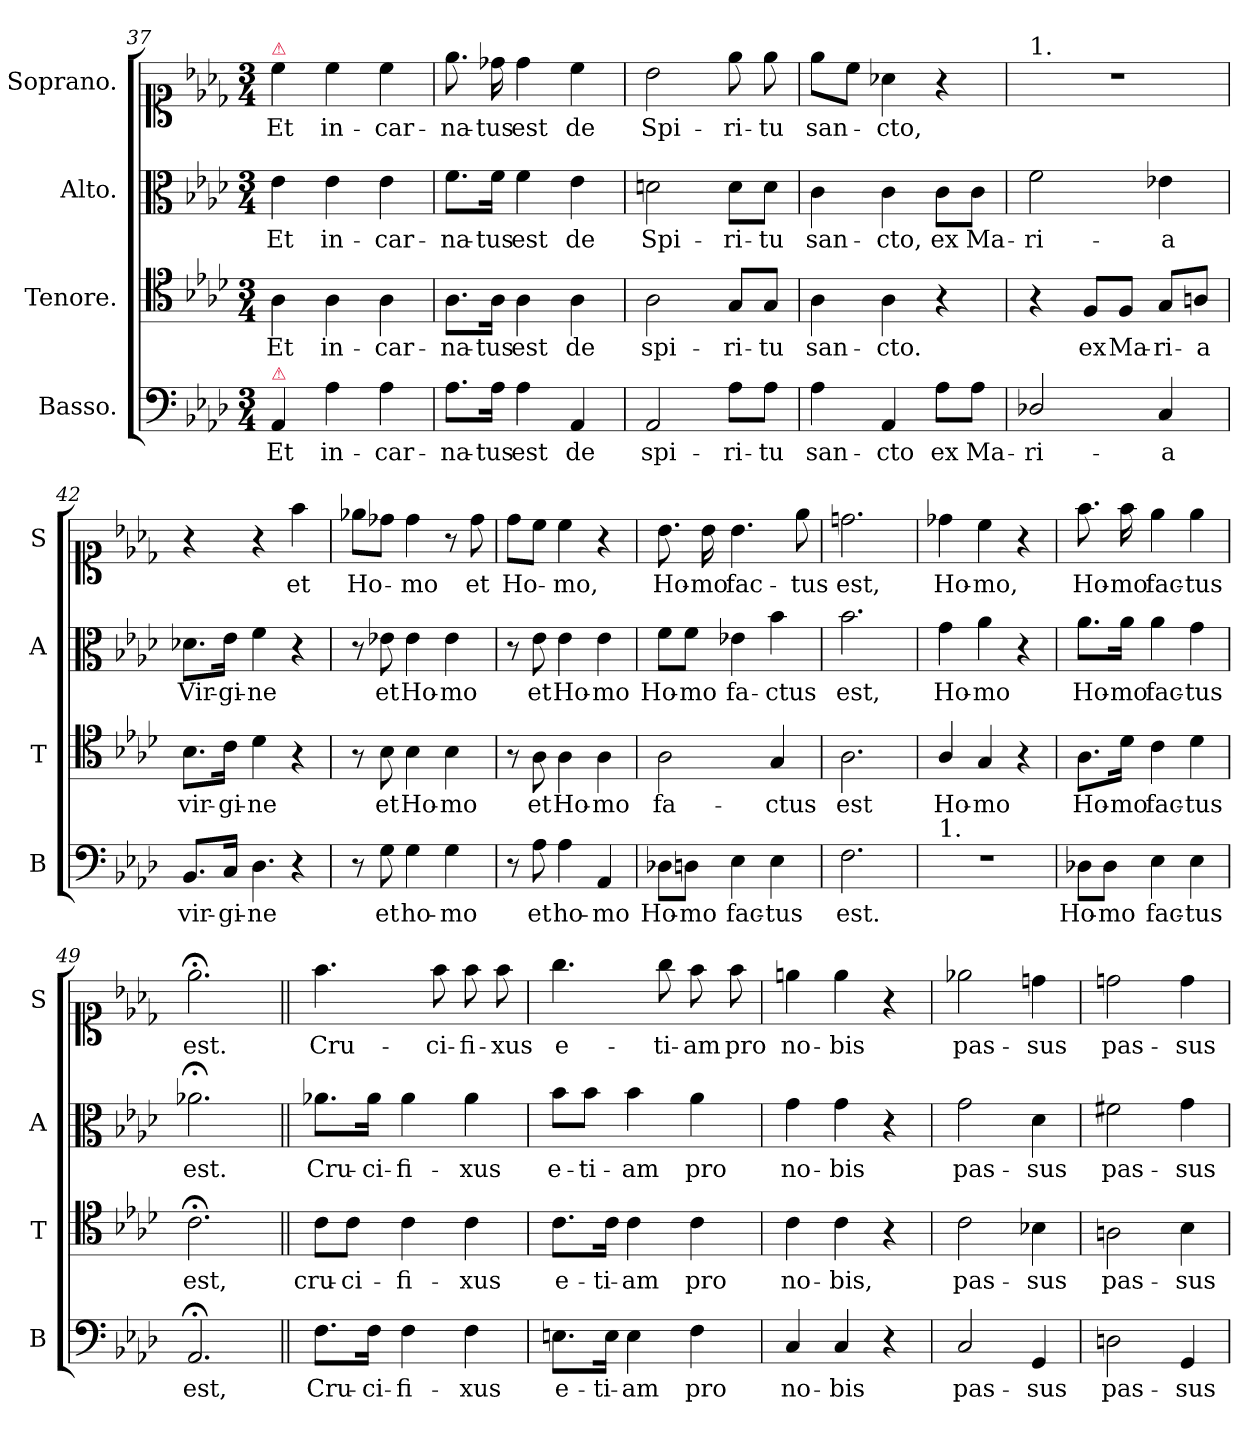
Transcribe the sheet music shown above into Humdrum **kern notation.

**kern	**text	**kern	**text	**kern	**text	**kern	**text
*part4	*part4	*part3	*part3	*part2	*part2	*part1	*part1
*staff4	*staff4	*staff3	*staff3	*staff2	*staff2	*staff1	*staff1
*I"Basso.	*	*I"Tenore.	*	*I"Alto.	*	*I"Soprano.	*
*I'B	*	*I'T	*	*I'A	*	*I'S	*
*clefF4	*	*clefC4	*	*clefC3	*	*clefC1	*
*k[b-e-a-d-]	*	*k[b-e-a-d-]	*	*k[b-e-a-d-]	*	*k[b-e-a-d-]	*
*A-:	*	*A-:	*	*A-:	*	*A-:	*
*M3/4	*	*M3/4	*	*M3/4	*	*M3/4	*
=37	=37	=37	=37	=37	=37	=37	=37
!	!	!	!	!	!	!LO:TX:a:color=crimson:t=⚠	!
!LO:TX:a:color=crimson:t=⚠	!	!	!	!	!	!	!
4AA-/	Et	4A-\	Et	4e-\	Et	4cc\	Et
4A-\	in-	4A-\	in-	4e-\	in-	4cc\	in-
4A-\	-car-	4A-\	-car-	4e-\	-car-	4cc\	-car-
=38	=38	=38	=38	=38	=38	=38	=38
8.A-\L	-na-	8.A-\L	-na-	8.f\L	-na-	8.ee-\	-na-
16A-\Jk	-tus	16A-\Jk	-tus	16f\Jk	-tus	16dd-X\	-tus
4A-\	est	4A-\	est	4f\	est	4dd-\	est
4AA-/	de	4A-\	de	4e-\	de	4cc\	de
=39	=39	=39	=39	=39	=39	=39	=39
2AA-/	spi-	2A-\	spi-	2dn\	Spi-	2b-\	Spi-
8A-\L	-ri-	8G/L	-ri-	8d\L	-ri-	8ee-\	-ri-
8A-\J	-tu	8G/J	-tu	8d\J	-tu	8ee-\	-tu
=40	=40	=40	=40	=40	=40	=40	=40
4A-\	san-	4A-\	san-	4c\	san-	8ee-\L	san-
.	.	.	.	.	.	8cc\J	.
4AA-/	-cto	4A-\	-cto.	4c\	-cto,	4a-X\	-cto,
8A-\L	ex	4r	.	8c\L	ex	4r	.
8A-\J	Ma-	.	.	8c\J	Ma-	.	.
=41	=41	=41	=41	=41	=41	=41	=41
!	!	!	!	!	!	!LO:TX:a:t=1.	!
2D-X/	-ri-	4r	.	2f\	-ri-	2.r	.
.	.	8F/L	ex	.	.	.	.
.	.	8F/J	Ma-	.	.	.	.
4C/	-a	8G/L	-ri-	4e-X\	-a	.	.
.	.	8An/J	-a	.	.	.	.
=42	=42	=42	=42	=42	=42	=42	=42
8.BB-/L	vir-	8.B-\L	vir-	8.d-X\L	Vir-	4r	.
16C/Jk	-gi-	16c\Jk	-gi-	16e-\Jk	-gi-	.	.
!LO:N:vis=4.	!	!	!	!	!	!	!
4D-\	-ne	4d-\	-ne	4f\	-ne	4r	.
4r	.	4r	.	4r	.	4ff\	et
=43	=43	=43	=43	=43	=43	=43	=43
8r	.	8r	.	8r	.	8ee-X\L	Ho-
8G\	et	8B-\	et	8e-X\	et	8dd-X\J	.
4G\	ho-	4B-\	Ho-	4e-\	Ho-	4dd-\	-mo
4G\	-mo	4B-\	-mo	4e-\	-mo	8r	.
.	.	.	.	.	.	8dd-\	et
=44	=44	=44	=44	=44	=44	=44	=44
8r	.	8r	.	8r	.	8dd-\L	Ho-
8A-\	et	8A-\	et	8e-\	et	8cc\J	.
4A-\	ho-	4A-\	Ho-	4e-\	Ho-	4cc\	-mo,
4AA-/	-mo	4A-\	-mo	4e-\	-mo	4r	.
=45	=45	=45	=45	=45	=45	=45	=45
8D-X\L	Ho-	2A-\	fa-	8f\L	Ho-	8.b-\	Ho-
8Dn\J	-mo	.	.	8f\J	-mo	.	.
.	.	.	.	.	.	16b-\	-mo
4E-\	fac-	.	.	4e-X\	fa-	4.b-\	fac-
4E-\	-tus	4G/	-ctus	4b-\	-ctus	.	.
.	.	.	.	.	.	8ee-\	-tus
=46	=46	=46	=46	=46	=46	=46	=46
2.F\	est.	2.A-\	est	2.b-\	est,	2.ddn\	est,
=47	=47	=47	=47	=47	=47	=47	=47
!LO:TX:a:t=1.	!	!	!	!	!	!	!
2.r	.	4A-/	Ho-	4g\	Ho-	4dd-X\	Ho-
.	.	4G/	-mo	4a-\	-mo	4cc\	-mo,
.	.	4r	.	4r	.	4r	.
=48	=48	=48	=48	=48	=48	=48	=48
8D-X\L	Ho-	8.A-\L	Ho-	8.a-\L	Ho-	8.ff\	Ho-
8D-\J	-mo	.	.	.	.	.	.
.	.	16d-\Jk	-mo	16a-\Jk	-mo	16ff\	-mo
4E-\	fac-	4c\	fac-	4a-\	fac-	4ee-\	fac-
4E-\	-tus	4d-\	-tus	4g\	-tus	4ee-\	-tus
=49	=49	=49	=49	=49	=49	=49	=49
2.AA-;</	est,	2.c;<\	est,	2.a-X;<\	est.	2.ee-;<\	est.
=50||	=50||	=50||	=50||	=50||	=50||	=50||	=50||
8.F\L	Cru-	8c\L	cru-	8.a-X\L	Cru-	4.ff\	Cru-
.	.	8c\J	-ci-	.	.	.	.
16F\Jk	-ci-	.	.	16a-\Jk	-ci-	.	.
4F\	-fi-	4c\	-fi-	4a-\	-fi-	.	.
.	.	.	.	.	.	8ff\	-ci-
4F\	-xus	4c\	-xus	4a-\	-xus	8ff\	-fi-
.	.	.	.	.	.	8ff\	-xus
=51	=51	=51	=51	=51	=51	=51	=51
8.En\L	e-	8.c\L	e-	8b-\L	e-	4.gg\	e-
.	.	.	.	8b-\J	-ti-	.	.
16E\Jk	-ti-	16c\Jk	-ti-	.	.	.	.
4E\	-am	4c\	-am	4b-\	-am	.	.
.	.	.	.	.	.	8gg\	-ti-
4F\	pro	4c\	pro	4a-\	pro	8ff\	-am
.	.	.	.	.	.	8ff\	pro
=52	=52	=52	=52	=52	=52	=52	=52
4C/	no-	4c\	no-	4g\	no-	4een\	no-
4C/	-bis	4c\	-bis,	4g\	-bis	4ee\	-bis
4r	.	4r	.	4r	.	4r	.
=53	=53	=53	=53	=53	=53	=53	=53
2C/	pas-	2c\	pas-	2g\	pas-	2ee-X\	pas-
4GG/	-sus	4B-X\	-sus	4d-\	-sus	4ddn\	-sus
=54	=54	=54	=54	=54	=54	=54	=54
2Dn\	pas-	2An\	pas-	2f#X\	pas-	2ddn\	pas-
4GG/	-sus	4B-\	-sus	4g\	-sus	4dd\	-sus
=	=	=	=	=	=	=	=
*-	*-	*-	*-	*-	*-	*-	*-
